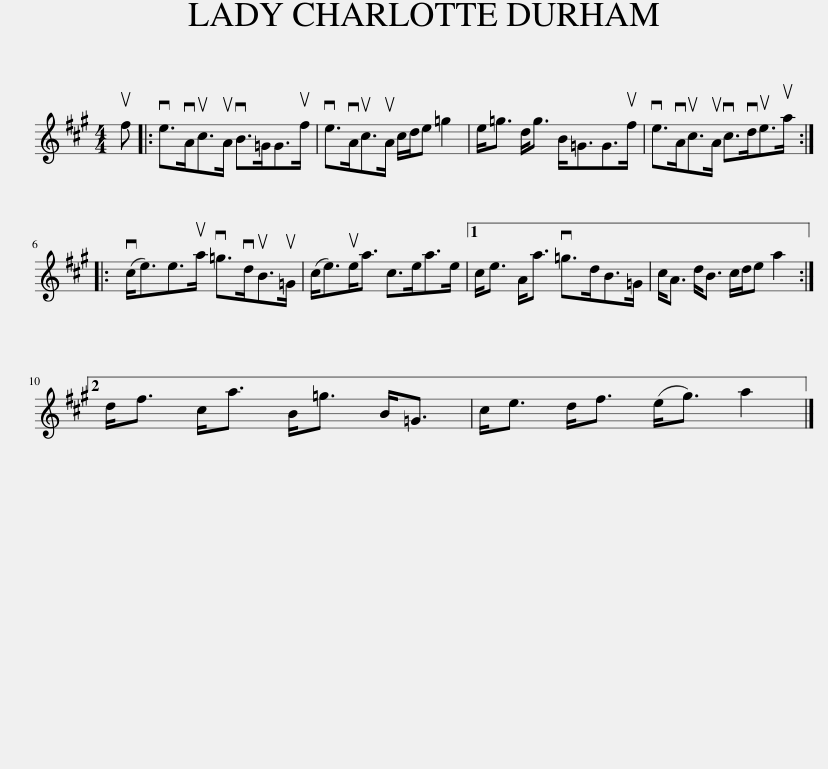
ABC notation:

X:1
L:1/8
M:4/4
I:linebreak $
K:A
V:1 treble
V:1
 uf |: ve>vAuc>uA vB>=GG>uf | ve>vAuc>uA c/d/e =g2 | e<=g d<g B<=GG>uf | ve>vAuc>uA vc>vdue>ua ::$ %5
 (vc<e)e>ua v=g>vduB>u=G | (c<e)ue<a c>ea>e |1 c<e A<a v=g>dB>=G | c<A d<B c/d/e a2 :|2$ d<f c<a B<=g B<=G | %10
 c<e d<f (e<g) a2 |] %11
